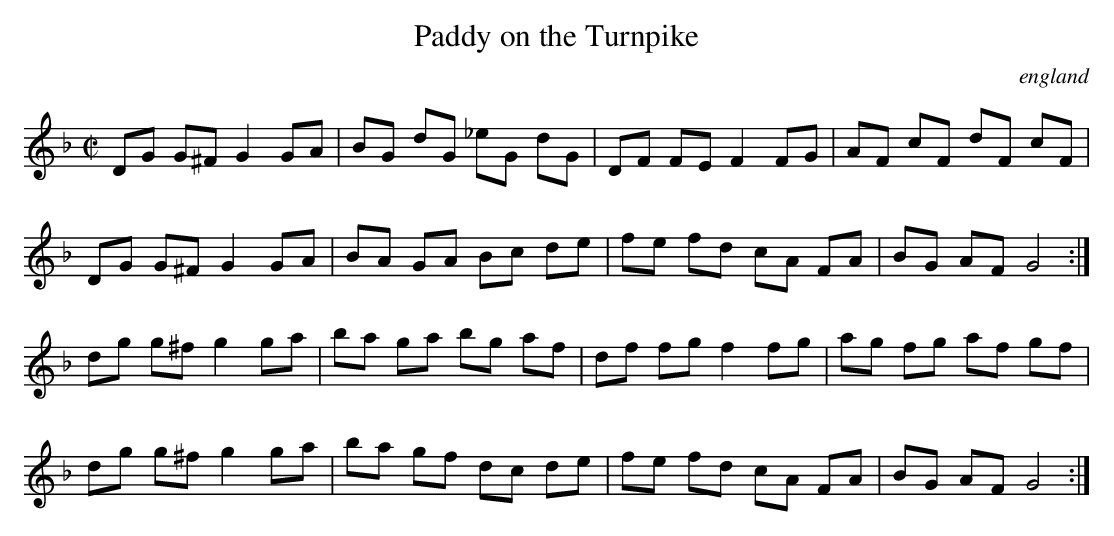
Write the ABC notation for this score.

X:1
T:Paddy on the Turnpike
O:england
M:C|
L:1/8
K:GDor
DG G^F G2 GA|BG dG _eG dG|DF FE F2 FG|AF cF dF cF|
DG G^F G2 GA|BA GA Bc de|fe fd cA FA|BG AF G4 :|
dg g^f g2 ga|ba ga bg af|df fg f2 fg|ag fg af gf|
dg g^f g2 ga|ba gf dc de|fe fd cA FA|BG AF G4 :|
